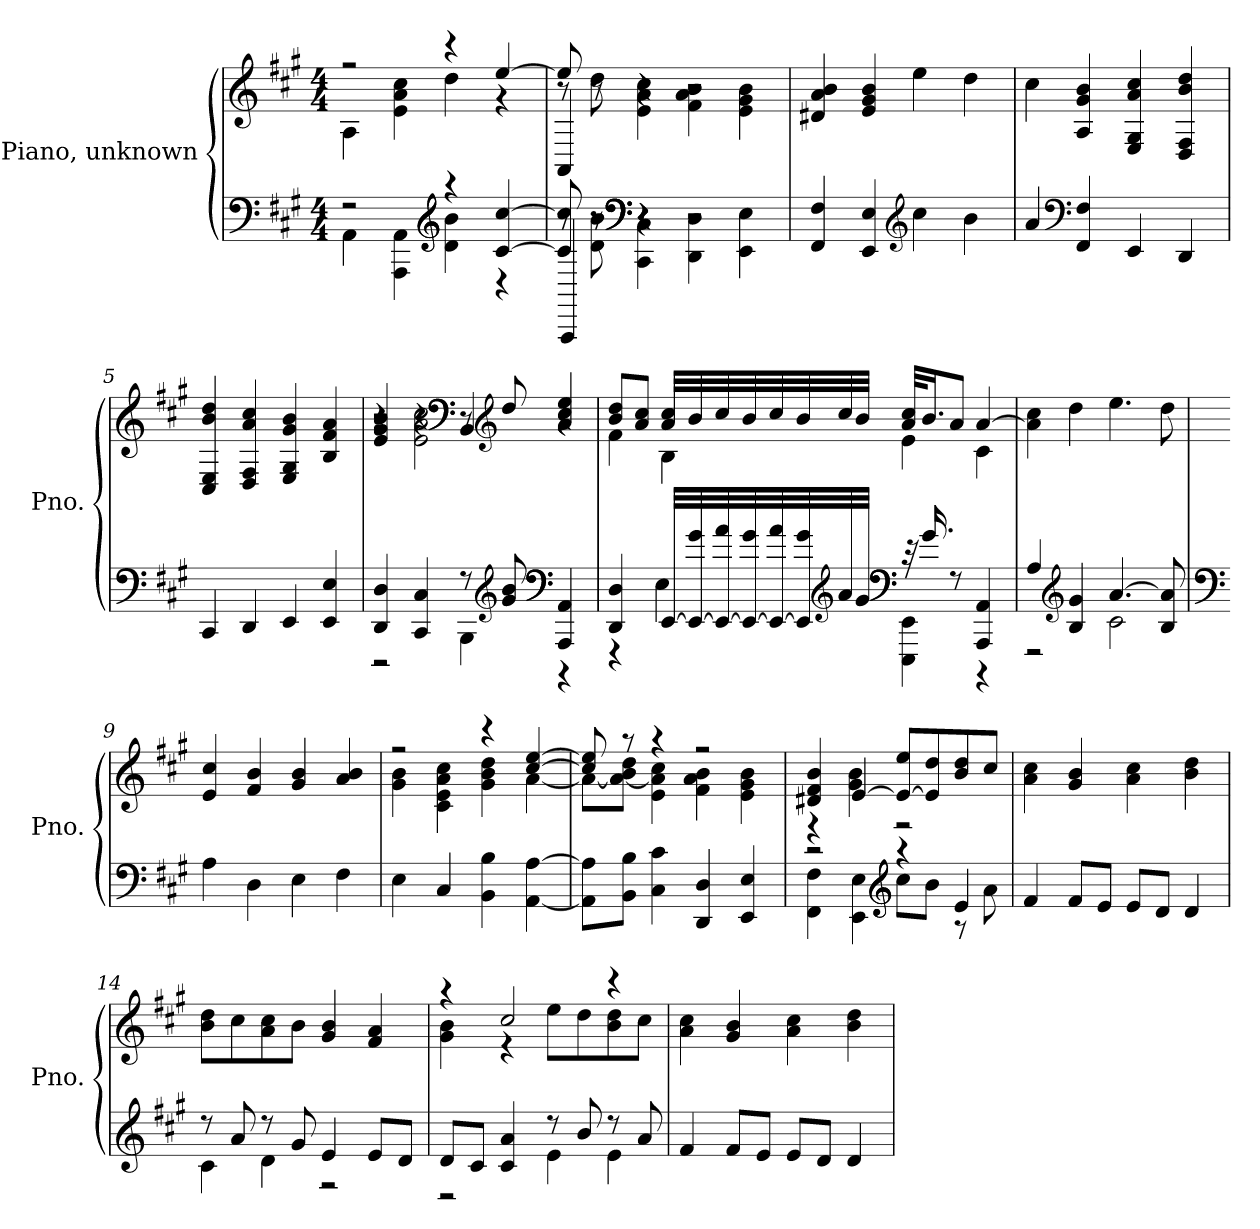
**kern	**kern
*part1	*part1
*staff2	*staff1
*I"Piano, unknown	*
*I'Pno.	*
*clefF4	*clefG2
*k[f#c#g#]	*k[f#c#g#]
*M4/4	*M4/4
*MM120	*MM120
=1	=1
*^	*^
2r	4AA\	2r	4A\
.	4AAA\ 4AA\	.	4e\ 4a\ 4cc#\
*clefG2	*	*	*
4r	4d\ 4b\	4r	4dd\
[4c#/ [4cc#/	4r	[4ee/	4r
=2	=2	=2	=2
*	*^	*	*^
8c#/] 8cc#/]	8r	4AAA/	8ee/]	8r	4AA/
8r	8d\ 8b\	.	8r	8dd\	.
*clefF4	*	*	*	*	*
4r	4CC#\ 4C#\	4r	4r	4e\ 4a\ 4cc#\	4r
2r	4DD\ 4D\	2r	2r	4f#\ 4a\ 4b\	2r
.	4EE\ 4E\	.	.	4e\ 4g#\ 4b\	.
*v	*v	*v	*	*	*
*	*v	*v	*v
=3	=3
4FF#/ 4F#/	4d#X/ 4a/ 4b/
4EE/ 4E/	4e/ 4g#/ 4b/
*clefG2	*
4cc#\	4ee\
4b\	4dd\
=4	=4
4a/	4cc#\
*clefF4	*
4FF#/ 4F#/	4A/ 4g#/ 4b/
4EE/	4E/ 4G#/ 4a/ 4cc#/
4DD/	4D/ 4F#/ 4b/ 4dd/
=5	=5
4CC#/	4C#/ 4E/ 4b/ 4dd/
4DD/	4D/ 4F#/ 4a/ 4cc#/
4EE/	4E/ 4G#/ 4g#/ 4b/
4EE/ 4E/	4B/ 4f#/ 4a/
!!LO:LB:g=z
=6	=6
*^	*^
*	*	*	*^
4DD/ 4D/	2r	4e/ 4g#/ 4b/	4r	2r
4CC#/ 4C#/	.	4r	2e\ 2a\ 2cc#\	.
*	*	*clefF4	*	*
8r	4BBB\	8r	.	4BB/
*clefG2	*	*clefG2	*	*
8g#/ 8b/	.	8dd/	.	.
*clefF4	*	*	*	*
4AAA/ 4AA/	4r	4a/ 4cc#/ 4ee/	4r	4r
*	*	*	*v	*v
=7	=7	=7	=7
4DD/ 4D/	4r	8b/ 8dd/L	4f#\
.	.	8a/ 8cc#/J	.
[32EE/LLL	4E\	32a/ 32cc#/LLL	4B\
32EE/_ 32g#/	.	32b/	.
32EE/_ 32a/	.	32cc#/	.
32EE/_ 32g#/	.	32b/	.
32EE/_ 32a/	.	32cc#/	.
32EE/] 32g#/	.	32b/	.
*clefG2	*	*	*
32a/	.	32cc#/	.
32g#/JJJ	.	32b/JJJ	.
*clefF4	*	*	*
32r	4EEE\ 4EE\	32a/ 32cc#/KLL	4e\
16.g#/	.	16.b/J	.
8r	.	8a/J	.
4AAA/ 4AA/	4r	[4a/	4c#\
*	*	*v	*v
=8	=8	=8
4A/	2r	4a\] 4cc#\
*clefG2	*	*
4B/ 4g#/	.	4dd\
[4.a/	2c#\	4.ee\
8B/ 8a/]	.	8dd\
*v	*v	*
!!LO:LB:g=z
=9	=9
*clefF4	*
4A\	4e/ 4cc#/
4D\	4f#/ 4b/
4E\	4g#/ 4b/
4F#\	4a/ 4b/
=10	=10
*	*^
4E\	2r	4g#\ 4b\
4C#/	.	4c#\ 4e\ 4a\ 4cc#\
4BB\ 4B\	4r	4g#\ 4b\ 4dd\
[4AA\ [4A\	[4cc#/ [4ee/	[4a\
=11	=11	=11
8AA\] 8A\]L	8cc#/] 8ee/]	8a\L_
8BB\ 8B\J	8r	8a\_ 8b\ 8dd\J
4C#\ 4c#\	4r	4e\ 4a\] 4cc#\
4DD/ 4D/	2r	4f#\ 4a\ 4b\
4EE/ 4E/	.	4e\ 4g#\ 4b\
=12	=12	=12
*^	*	*
2r	4FF#\ 4F#\	4d#X/ 4f#/ 4b/	4r
.	4EE\ 4E\	[4e/	4g#\ 4b\
*clefG2	*	*	*
4r	8cc#\L	8e/_ 8ee/L	2r
.	8b\J	8e/] 8dd/	.
4e/	8r	8b/ 8dd/	.
.	8a\	8cc#/J	.
*v	*v	*	*
*	*v	*v
=13	=13
4f#/	4a\ 4cc#\
8f#/L	4g#/ 4b/
8e/J	.
8e/L	4a\ 4cc#\
8d/J	.
4d/	4b\ 4dd\
=14	=14
*^	*
8r	4c#\	8b\ 8dd\L
8a/	.	8cc#\
8r	4d\	8a\ 8cc#\
8g#/	.	8b\J
4e/	2r	4g#/ 4b/
8e/L	.	4f#/ 4a/
8d/J	.	.
!!LO:LB:g=z
=15	=15	=15
*	*	*^
8d/L	2r	4r	4g#\ 4b\
8c#/J	.	.	.
4c#/ 4a/	.	2cc#/	4r
8r	4e\	.	8ee\L
8b/	.	.	8dd\
8r	4e\	4r	8b\ 8dd\
8a/	.	.	8cc#\J
*v	*v	*	*
*	*v	*v
=16	=16
4f#/	4a\ 4cc#\
8f#/L	4g#/ 4b/
8e/J	.
8e/L	4a\ 4cc#\
8d/J	.
4d/	4b\ 4dd\
=	=
*-	*-
